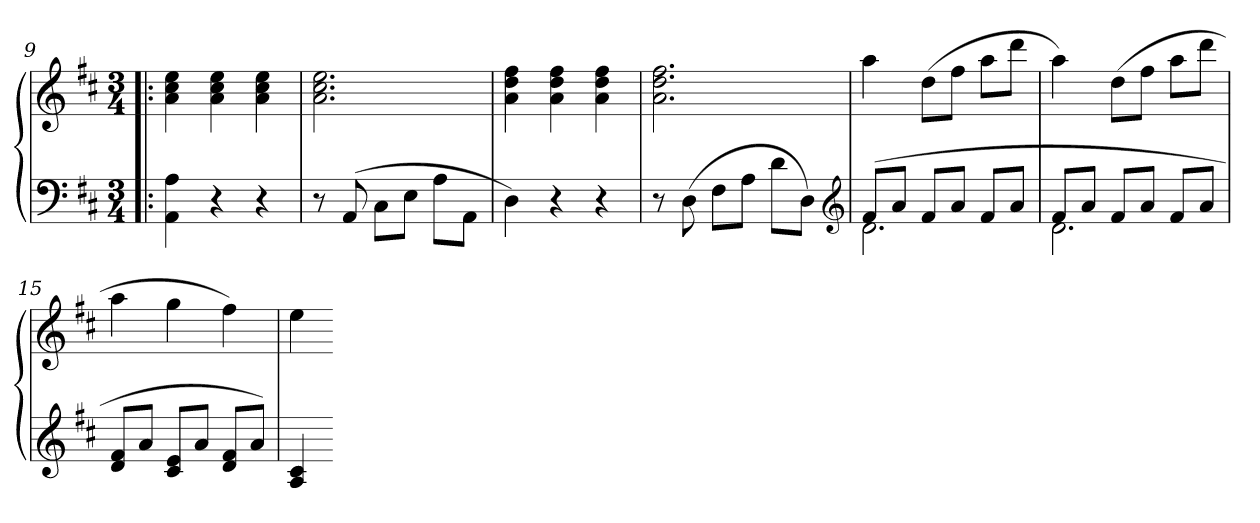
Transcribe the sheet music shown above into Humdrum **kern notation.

**kern	**kern
*part1	*part1
*staff2	*staff1
*clefF4	*clefG2
*k[f#c#]	*k[f#c#]
*M3/4	*M3/4
=9!|:	=9!|:
4AA 4A	4a 4cc# 4ee
4r	4a 4cc# 4ee
4r	4a 4cc# 4ee
=10	=10
8r	2.a 2.cc# 2.ee
(8AA	.
8C#L	.
8EJ	.
8AL	.
8AAJ	.
=11	=11
4D)	4a 4dd 4ff#
4r	4a 4dd 4ff#
4r	4a 4dd 4ff#
=12	=12
8r	2.a 2.dd 2.ff#
(8D	.
8F#L	.
8AJ	.
8dL	.
8DJ)	.
*clefG2	*
=13	=13
*^	*
(8f#L	2.d	4aa
8aJ	.	.
8f#L	.	(8ddL
8aJ	.	8ff#J
8f#L	.	8aaL
8aJ	.	8dddJ
=14	=14	=14
8f#L	2.d	4aa)
8aJ	.	.
8f#L	.	(8ddL
8aJ	.	8ff#J
8f#L	.	8aaL
8aJ	.	8dddJ
*v	*v	*
=15	=15
8d 8f#L	4aa
8aJ	.
8c# 8eL	4gg
8aJ	.
8d 8f#L	4ff#)
8aJ)	.
=16	=16
4A 4c#	4ee
=-	=-
*-	*-
